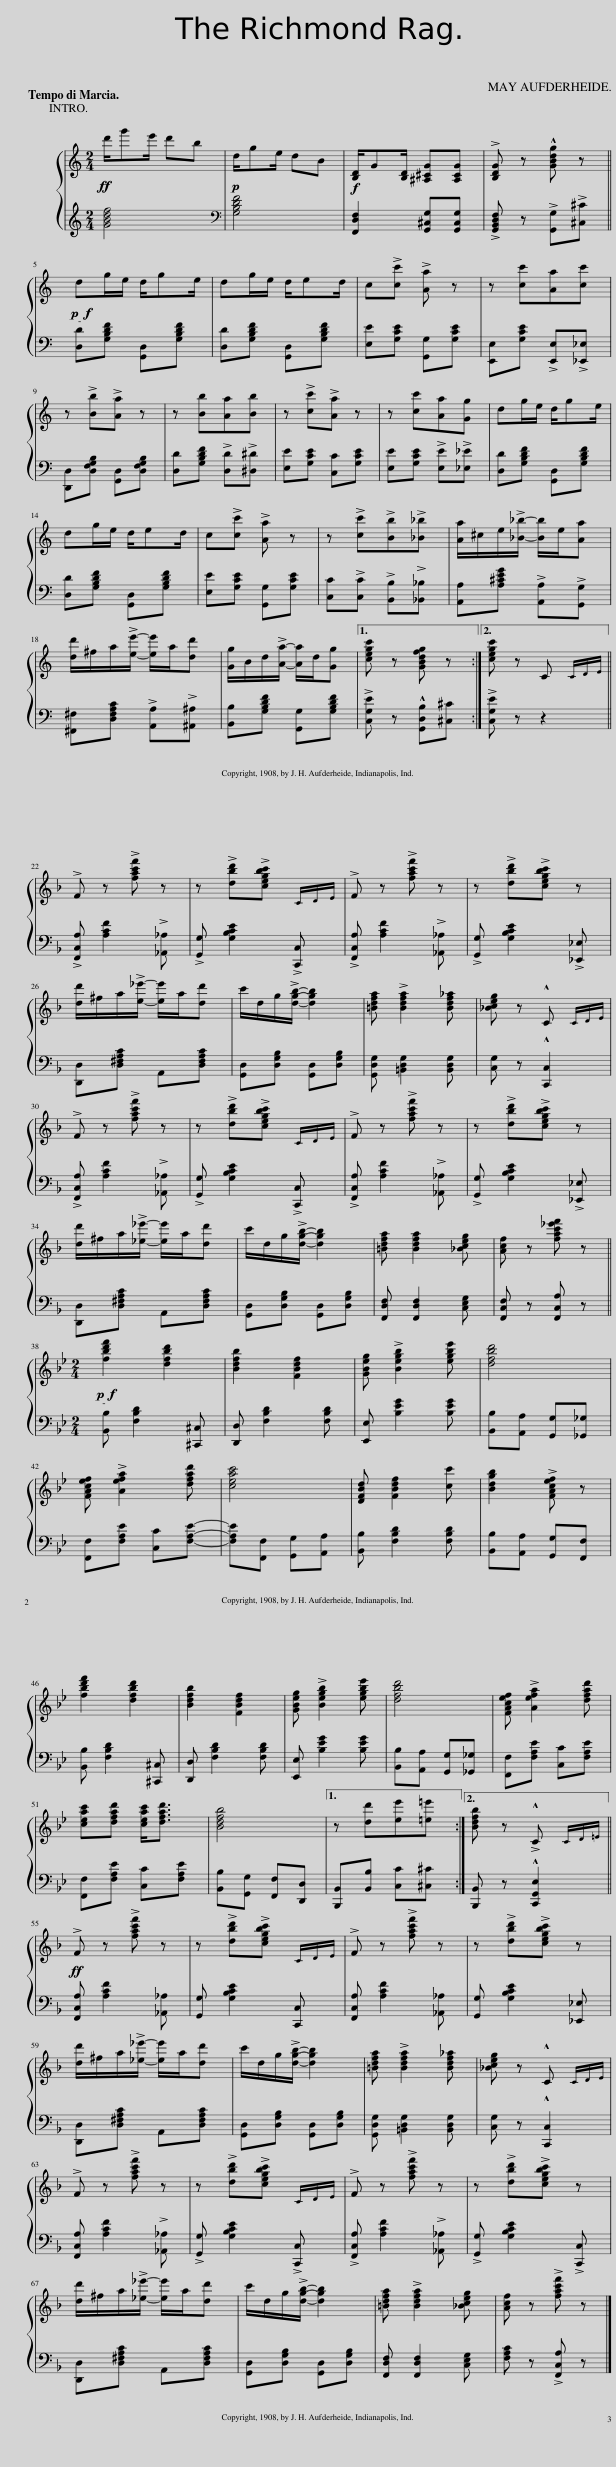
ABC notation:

X:1
%%score { 1 | 2 }
L:1/8
Q:1/4=100
M:2/4
I:linebreak $
K:C
V:1 treble
V:2 treble
V:1
!ff! d'/g'e'/ d'b |!p! d/ge/ dB |!f! [B,D]/G[B,D]/ [^A,^CG][A,CG] | !>![B,DG] z !^![GBdg] z |:$!p!!f! dg/e/ d/ge/ | %5
 dg/e/ d/ed/ | c!>![cc'] !>![Aa] z | z [cc'][Aa][cc'] |$ z !>![Bb]!>![Aa] z | z [Bb][Aa][Bb] | %10
 z !>![cc']!>![Aa] z | z [cc'][Aa][Gg] | dg/e/ d/ge/ |$ dg/e/ d/ed/ | c!>![cc'] !>![Aa] z | %15
 z !>![cc']!>![Bb]!>![_B_b] | [Aa]/^c/e/!>![_B_b]/- [Bb]/e/[Aa] |$ [dd']/^f/a/!>![ee']/- [ee']/a/[dd'] | [Gg]/B/d/!>![Aa]/- [Aa]/d/[Gg] |1 [cegc'] z [GBdfg] z :|2 %20
 [cegc'] z C (3C/D/E/ ||$[K:F] !>!F z !>![fac'f'] z | z !>![dbd']!>![cegbc'] (3C/D/E/ | !>!F z !>![fac'f'] z | z !>![dbd']!>![cegbc'] z |$ %25
 [dd']/^f/a/!>![_e_e']/- [ee']/a/[dd'] | c'/d/g/!>![dgb]/- [dgb]2 | [=Bdfa] !>![Bdfa]2 [Bdf_a] | [_Bceg] z !^!C (3C/D/E/ |$ !>!F z !>![fac'f'] z | %30
 z !>![dbd']!>![cegbc'] (3C/D/E/ | !>!F z !>![fac'f'] z | z !>![dbd']!>![cegbc'] z |$ [dd']/^f/a/!>![_e_e']/- [ee']/a/[dd'] | c'/d/g/!>![dgb]/- [dgb]2 | %35
 [=Bdfa] [Bdfa]2 [_Bceg] | [Acf] z [fac'_e'f'] z |:$[K:Bb][M:2/4]!p!!f! [fbd'f']2 [dfbd']2 | [Bdfb]2 [FBdf]2 | [GBeg] !>![Begb]2 [egbe'] | %40
 [dfbd']4 |$ [FAcef] !>![Aefa]2 [dfad'] | [ceac']4 | [DFBd] [FBdf]2 [cc'] | [Bdgb]2 !>![FAcef] z |$ %45
 [fbd'f']2 [dfbd']2 | [Bdfb]2 [FBdf]2 | [GBeg] !>![Begb]2 [egbe'] | [dfbd']4 | [FAcef] !>![Aefa]2 [dfad'] |$ %50
 [ceac'][dfad'] [ceac']<[dfad'] | [Bdfb]4 |1 z [dd'][ee'][=e=e'] :|2 [Bdfb] z !>!!^!C (3C/D/=E/ ||$[K:F]!ff! !>!F z !>![fac'f'] z | %55
 z !>![dbd']!>![cegbc'] (3C/D/E/ | !>!F z !>![fac'f'] z | z !>![dbd']!>![cegbc'] z |$ [dd']/^f/a/!>![_e_e']/- [ee']/a/[dd'] | c'/d/g/!>![dgb]/- [dgb]2 | %60
 [=Bdfa] !>![Bdfa]2 [Bdf_a] | [_Bceg] z !^!C (3C/D/E/ |$ !>!F z !>![fac'f'] z | z !>![dbd']!>![cegbc'] (3C/D/E/ | !>!F z !>![fac'f'] z | %65
 z !>![dbd']!>![cegbc'] z |$ [dd']/^f/a/!>![_e_e']/- [ee']/a/[dd'] | c'/d/g/!>![dgb]/- [dgb]2 | [=Bdfa] !>![Bdfa]2 [_Bceg] | [Acf] z !>![fac'f'] z |] %70
V:2
 [GBdf]4 |[K:bass] [G,B,DF]4 | [F,,D,F,]2 [G,,^C,G,][G,,C,G,] | !>![G,,B,,D,F,] z !>![G,,G,]!>![^C,^C] |:$ [D,D][G,B,DF] [G,,D,][G,B,DF] | %5
 [D,D][G,B,DF] [G,,D,][G,B,DF] | [E,E][G,CE] [G,,G,][G,CE] | [E,,E,][G,CE] !>![E,,E,]!>![_E,,_E,] |$ [D,,D,][D,F,G,B,] [G,,D,][D,F,G,B,] | [D,D][G,B,DF] !>![D,D]!>![^D,^D] | %10
 [E,E][G,CE] [C,C][G,CE] | [E,E][G,CE] !>![E,E]!>![_E,_E] | [D,D][G,B,DF] [G,,D,][G,B,DF] |$ [D,D][G,B,DF] [G,,D,][G,B,DF] | [E,E][G,CE] [G,,G,][G,CE] | %15
 [C,C]!>![C,C] !>![B,,B,]!>![_B,,_B,] | [A,,A,][A,^CEG] !>![A,,A,]!>![G,,G,] |$ [^F,,^F,][D,F,A,C] !>![A,,A,]!>![^A,,^A,] | [B,,B,][G,B,DF] [G,,G,][G,B,DF] |1 !>![C,G,E] z !^![G,,D,B,][^C,^C] :|2 %20
 !>![C,G,E] z z2 ||$[K:F] !>![F,,C,A,] [A,CF]2 !>![_A,,_A,] | !>![G,,G,] [G,B,CE]2 !>![C,,C,] | !>![F,,C,A,] [A,CF]2 !>![_A,,_A,] | !>![G,,G,] [G,B,CE]2 !>![_E,,_E,] |$ %25
 [D,,D,][D,^F,A,C] A,,[D,F,A,C] | [G,,D,][D,G,B,] [G,,D,][D,G,B,] | [G,,D,G,] [=B,,D,G,]2 [B,,D,G,] | [C,G,] z !^![C,,C,]2 |$ !>![F,,C,A,] [A,CF]2 !>![_A,,_A,] | %30
 !>![G,,G,] [G,B,CE]2 !>![C,,C,] | !>![F,,C,A,] [A,CF]2 !>![_A,,_A,] | !>![G,,G,] [G,B,CE]2 !>![_E,,_E,] |$ [D,,D,][D,^F,A,C] A,,[D,F,A,C] | [G,,D,][D,G,B,] [G,,D,][D,G,B,] | %35
 [F,,D,F,] [F,,D,F,]2 [C,E,G,] | [F,,C,F,] z [F,,C,A,] z |:$[K:Bb][M:2/4] [B,,B,] [F,B,D]2 [^C,,^C,] | [D,,D,] [F,B,D]2 [F,B,D] | [E,,E,] [B,EG]2 [B,EG] | %40
 [B,,B,][A,,A,] [G,,G,][_G,,_G,] |$ [F,,F,][F,A,E] [C,C][F,A,E]- | [F,A,E][F,,F,] [G,,G,][A,,A,] | [B,,B,] [F,B,D]2 [F,B,D] | [B,,B,][A,,A,] [G,,G,][F,,F,] |$ %45
 [B,,B,] [F,B,D]2 [^C,,^C,] | [D,,D,] [F,B,D]2 [F,B,D] | [E,,E,] [B,EG]2 [B,EG] | [B,,B,][A,,A,] [G,,G,][_G,,_G,] | [F,,F,][F,A,E] [C,C][F,A,E] |$ %50
 [F,,F,][F,A,E] [C,C][F,A,E] | [B,,B,][G,,G,] [F,,F,][D,,D,] |1 [B,,,B,,][B,,B,] [C,C][^C,^C] :|2 [B,,,B,,] z !^![C,,G,,E,]2 ||$[K:F] [F,,C,A,] [A,CF]2 [_A,,_A,] | %55
 [G,,G,] [G,B,CE]2 [C,,C,] | [F,,C,A,] [A,CF]2 [_A,,_A,] | [G,,G,] [G,B,CE]2 [_E,,_E,] |$ [D,,D,][D,^F,A,C] A,,[D,F,A,C] | [G,,D,][D,G,B,] [G,,D,][D,G,B,] | %60
 [G,,D,G,] [=B,,D,G,]2 [B,,D,G,] | [C,G,] z !^![C,,C,]2 |$ [F,,C,A,] [A,CF]2 !>![_A,,_A,] | !>![G,,G,] [G,B,CE]2 !>![C,,C,] | !>![F,,C,A,] [A,CF]2 !>![_A,,_A,] | %65
 !>![G,,G,] [G,B,CE]2 !>![C,,C,] |$ [D,,D,][D,^F,A,C] A,,[D,F,A,C] | [G,,D,][D,G,B,] [G,,D,][D,G,B,] | [F,,D,F,] [F,,D,F,]2 [C,E,G,] | [F,A,C] z !>![F,,C,A,] z |] %70
